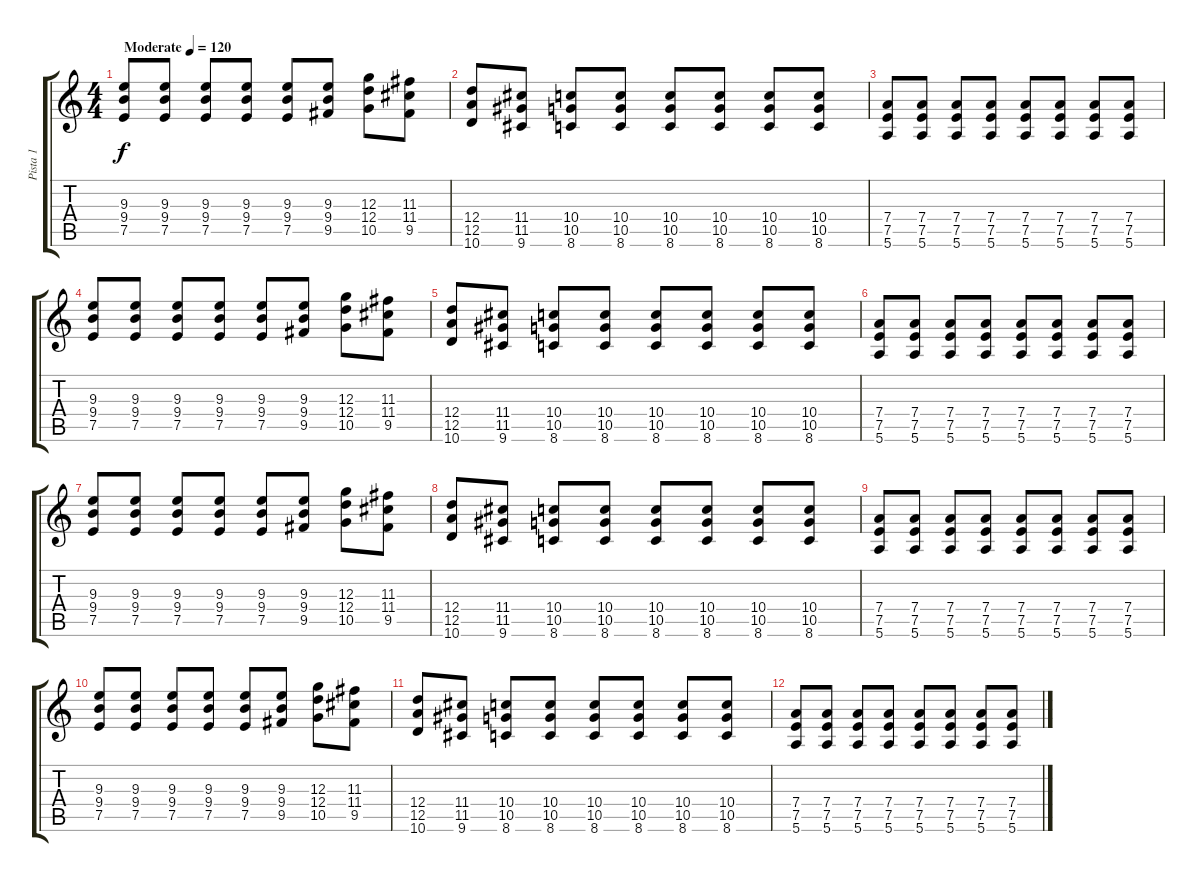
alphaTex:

\track ("Pista 1" "Pista 1") {instrument distortionguitar}
\staff {score tabs}
\tuning (E4 B3 G3 D3 A2 E2) {hide}
\ts (4 4)
\tempo (120 "Moderate")
\clef g2
\ks c
(9.3 9.4 7.5).8{dy f instrument distortionguitar} (9.3 9.4 7.5).8 (9.3 9.4 7.5).8 (9.3 9.4 7.5).8 (9.3 9.4 7.5).8 (9.3 9.4 9.5).8 (12.3 12.4 10.5).8 (11.3 11.4 9.5).8 |
(12.4 12.5 10.6).8 (11.4 11.5 9.6).8 (10.4 10.5 8.6).8 (10.4 10.5 8.6).8 (10.4 10.5 8.6).8 (10.4 10.5 8.6).8 (10.4 10.5 8.6).8 (10.4 10.5 8.6).8 |
(7.4 7.5 5.6).8 (7.4 7.5 5.6).8 (7.4 7.5 5.6).8 (7.4 7.5 5.6).8 (7.4 7.5 5.6).8 (7.4 7.5 5.6).8 (7.4 7.5 5.6).8 (7.4 7.5 5.6).8 |
(9.3 9.4 7.5).8 (9.3 9.4 7.5).8 (9.3 9.4 7.5).8 (9.3 9.4 7.5).8 (9.3 9.4 7.5).8 (9.3 9.4 9.5).8 (12.3 12.4 10.5).8 (11.3 11.4 9.5).8 |
(12.4 12.5 10.6).8 (11.4 11.5 9.6).8 (10.4 10.5 8.6).8 (10.4 10.5 8.6).8 (10.4 10.5 8.6).8 (10.4 10.5 8.6).8 (10.4 10.5 8.6).8 (10.4 10.5 8.6).8 |
(7.4 7.5 5.6).8 (7.4 7.5 5.6).8 (7.4 7.5 5.6).8 (7.4 7.5 5.6).8 (7.4 7.5 5.6).8 (7.4 7.5 5.6).8 (7.4 7.5 5.6).8 (7.4 7.5 5.6).8 |
(9.3 9.4 7.5).8 (9.3 9.4 7.5).8 (9.3 9.4 7.5).8 (9.3 9.4 7.5).8 (9.3 9.4 7.5).8 (9.3 9.4 9.5).8 (12.3 12.4 10.5).8 (11.3 11.4 9.5).8 |
(12.4 12.5 10.6).8 (11.4 11.5 9.6).8 (10.4 10.5 8.6).8 (10.4 10.5 8.6).8 (10.4 10.5 8.6).8 (10.4 10.5 8.6).8 (10.4 10.5 8.6).8 (10.4 10.5 8.6).8 |
(7.4 7.5 5.6).8 (7.4 7.5 5.6).8 (7.4 7.5 5.6).8 (7.4 7.5 5.6).8 (7.4 7.5 5.6).8 (7.4 7.5 5.6).8 (7.4 7.5 5.6).8 (7.4 7.5 5.6).8 |
(9.3 9.4 7.5).8 (9.3 9.4 7.5).8 (9.3 9.4 7.5).8 (9.3 9.4 7.5).8 (9.3 9.4 7.5).8 (9.3 9.4 9.5).8 (12.3 12.4 10.5).8 (11.3 11.4 9.5).8 |
(12.4 12.5 10.6).8 (11.4 11.5 9.6).8 (10.4 10.5 8.6).8 (10.4 10.5 8.6).8 (10.4 10.5 8.6).8 (10.4 10.5 8.6).8 (10.4 10.5 8.6).8 (10.4 10.5 8.6).8 |
(7.4 7.5 5.6).8 (7.4 7.5 5.6).8 (7.4 7.5 5.6).8 (7.4 7.5 5.6).8 (7.4 7.5 5.6).8 (7.4 7.5 5.6).8 (7.4 7.5 5.6).8 (7.4 7.5 5.6).8
